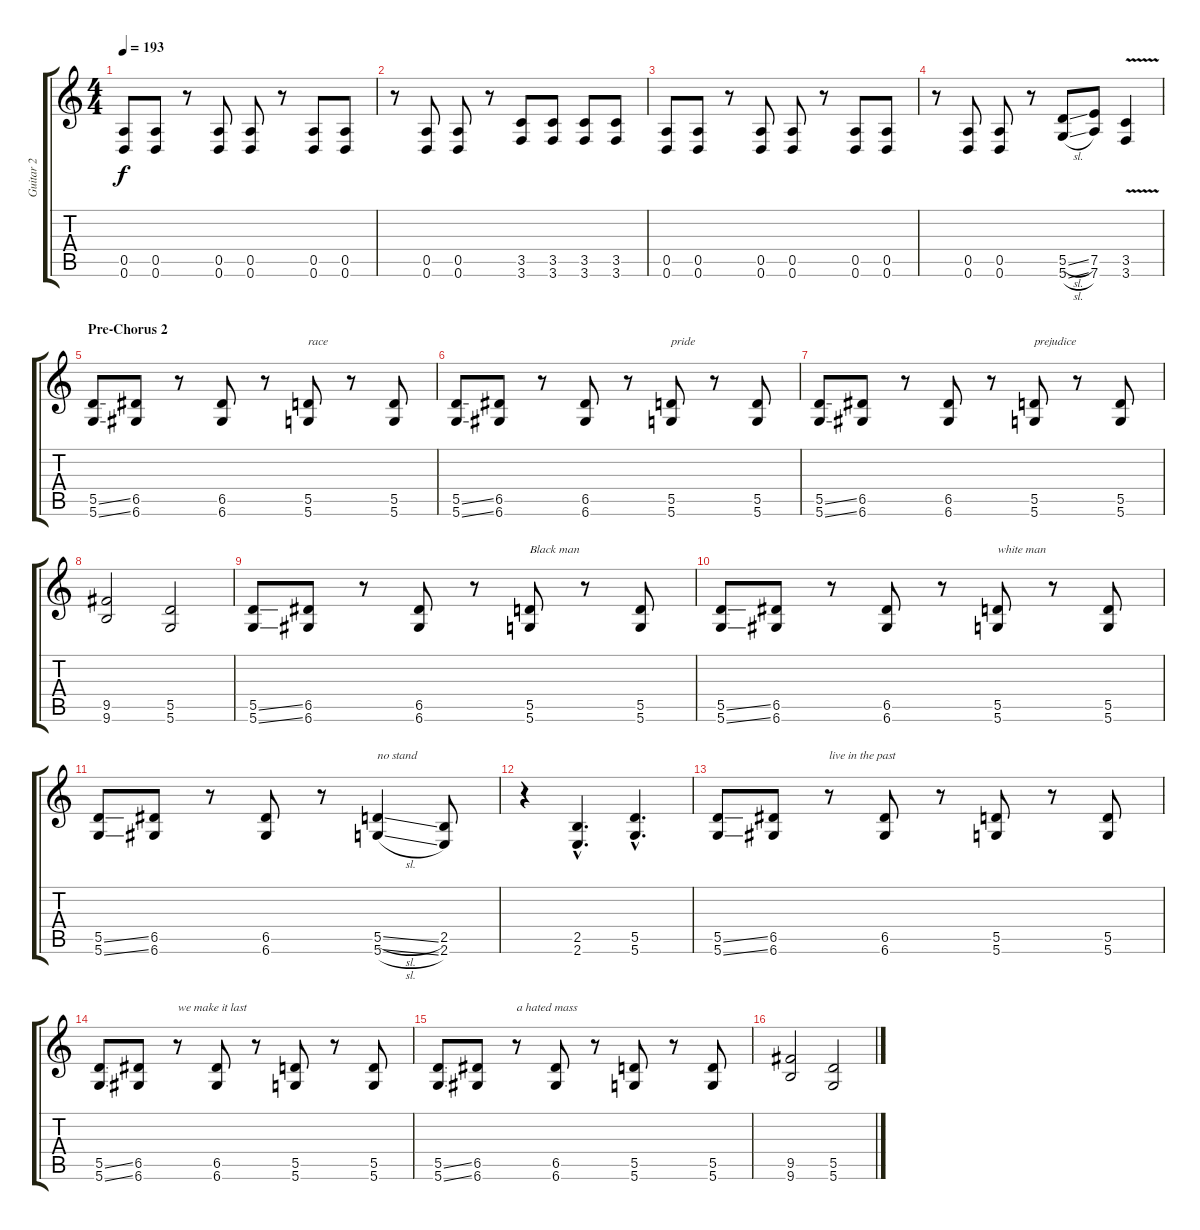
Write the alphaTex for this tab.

\track ("Guitar 2" "Guitar 2") {instrument overdrivenguitar}
\staff {score tabs}
\tuning (E4 B3 G3 D3 A2 D2) {hide}
\ts (4 4)
\tempo 193
\clef g2
\ks c
(0.5 0.6).8{dy f} (0.5 0.6).8 r.8 (0.5 0.6).8 (0.5 0.6).8 r.8 (0.5 0.6).8 (0.5 0.6).8 |
r.8 (0.5 0.6).8 (0.5 0.6).8 r.8 (3.5 3.6).8 (3.5 3.6).8 (3.5 3.6).8 (3.5 3.6).8 |
(0.5 0.6).8 (0.5 0.6).8 r.8 (0.5 0.6).8 (0.5 0.6).8 r.8 (0.5 0.6).8 (0.5 0.6).8 |
r.8 (0.5 0.6).8 (0.5 0.6).8 r.8 (5.5{sl} 5.6{sl}).8 (7.5 7.6).8 (3.5 3.6{v}).4 |
\section ("" "Pre-Chorus 2")
(5.5{ss} 5.6{ss}).8 (6.5 6.6).8 r.8 (6.5 6.6).8 r.8 (5.5 5.6).8{txt "race"} r.8 (5.5 5.6).8 |
(5.5{ss} 5.6{ss}).8 (6.5 6.6).8 r.8 (6.5 6.6).8 r.8 (5.5 5.6).8{txt "pride"} r.8 (5.5 5.6).8 |
(5.5{ss} 5.6{ss}).8 (6.5 6.6).8 r.8 (6.5 6.6).8 r.8 (5.5 5.6).8{txt "prejudice"} r.8 (5.5 5.6).8 |
(9.5 9.6).2 (5.5 5.6).2 |
(5.5{ss} 5.6{ss}).8 (6.5 6.6).8 r.8 (6.5 6.6).8 r.8 (5.5 5.6).8{txt "Black man"} r.8 (5.5 5.6).8 |
(5.5{ss} 5.6{ss}).8 (6.5 6.6).8 r.8 (6.5 6.6).8 r.8 (5.5 5.6).8{txt "white man"} r.8 (5.5 5.6).8 |
(5.5{ss} 5.6{ss}).8 (6.5 6.6).8 r.8 (6.5 6.6).8 r.8 (5.5{sl} 5.6{sl}).4{txt "no stand"} (2.5 2.6).8 |
r.4 (2.5{hac} 2.6{hac}).4{d} (5.5{hac} 5.6{hac}).4{d} |
(5.5{ss} 5.6{ss}).8 (6.5 6.6).8 r.8{txt "live in the past"} (6.5 6.6).8 r.8 (5.5 5.6).8 r.8 (5.5 5.6).8 |
(5.5{ss} 5.6{ss}).8 (6.5 6.6).8 r.8{txt "we make it last"} (6.5 6.6).8 r.8 (5.5 5.6).8 r.8 (5.5 5.6).8 |
(5.5{ss} 5.6{ss}).8 (6.5 6.6).8 r.8{txt "a hated mass"} (6.5 6.6).8 r.8 (5.5 5.6).8 r.8 (5.5 5.6).8 |
(9.5 9.6).2 (5.5 5.6).2
